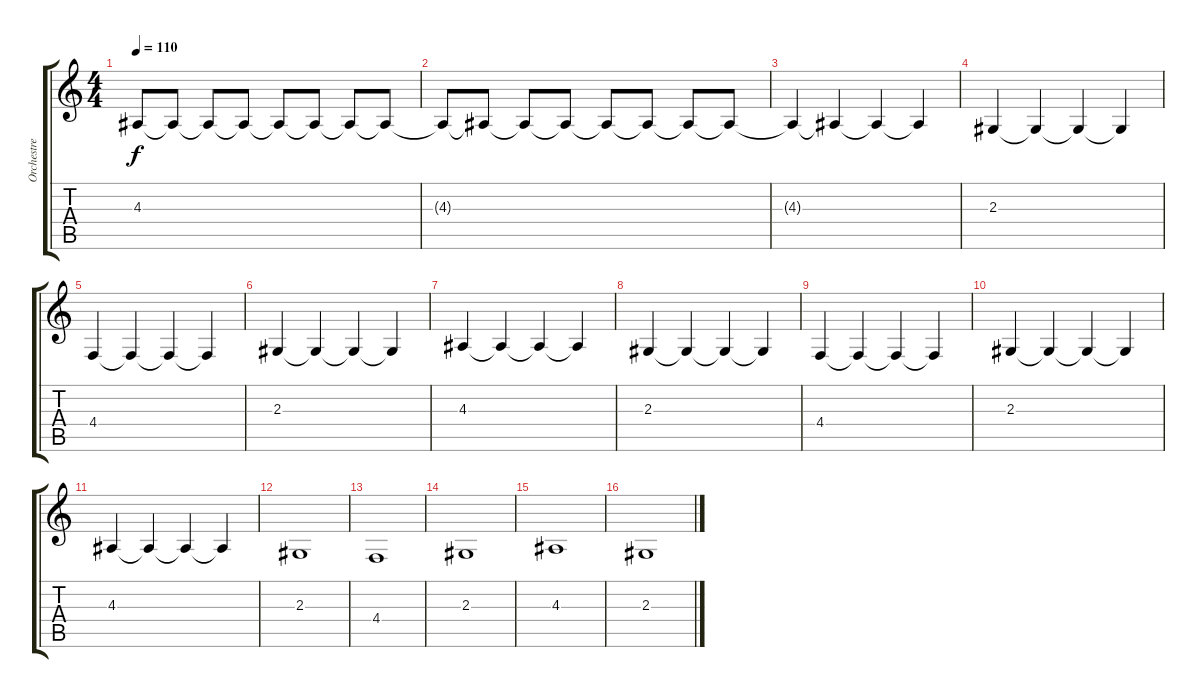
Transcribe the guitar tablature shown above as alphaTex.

\track ("Orchestre" "Orchestre") {instrument lead1square}
\staff {score tabs}
\tuning (Eb4 Bb3 Gb3 Db3 Ab2 Eb2) {hide}
\ts (4 4)
\tempo 110
\clef g2
\ks c
4.3.8{dy f volume 0 instrument synthstrings1} 4.3{t}.8{volume 2} 4.3{t}.8{volume 4} 4.3{t}.8{volume 5} 4.3{t}.8{volume 6} 4.3{t}.8{volume 7} 4.3{t}.8{volume 8} 4.3{t}.8{volume 9} |
4.3{t}.8{volume 10} 4.3{t}.8 4.3{t}.8 4.3{t}.8 4.3{t}.8 4.3{t}.8 4.3{t}.8 4.3{t}.8 |
4.3{t}.4 4.3{t}.4 4.3{t}.4 4.3{t}.4 |
2.3.4 2.3{t}.4 2.3{t}.4 2.3{t}.4 |
4.4.4 4.4{t}.4 4.4{t}.4 4.4{t}.4 |
2.3.4 2.3{t}.4 2.3{t}.4 2.3{t}.4 |
4.3.4 4.3{t}.4 4.3{t}.4 4.3{t}.4 |
2.3.4 2.3{t}.4 2.3{t}.4 2.3{t}.4 |
4.4.4 4.4{t}.4 4.4{t}.4 4.4{t}.4 |
2.3.4 2.3{t}.4 2.3{t}.4 2.3{t}.4 |
4.3.4 4.3{t}.4 4.3{t}.4 4.3{t}.4 |
2.3.1 |
4.4.1 |
2.3.1 |
4.3.1 |
2.3.1
